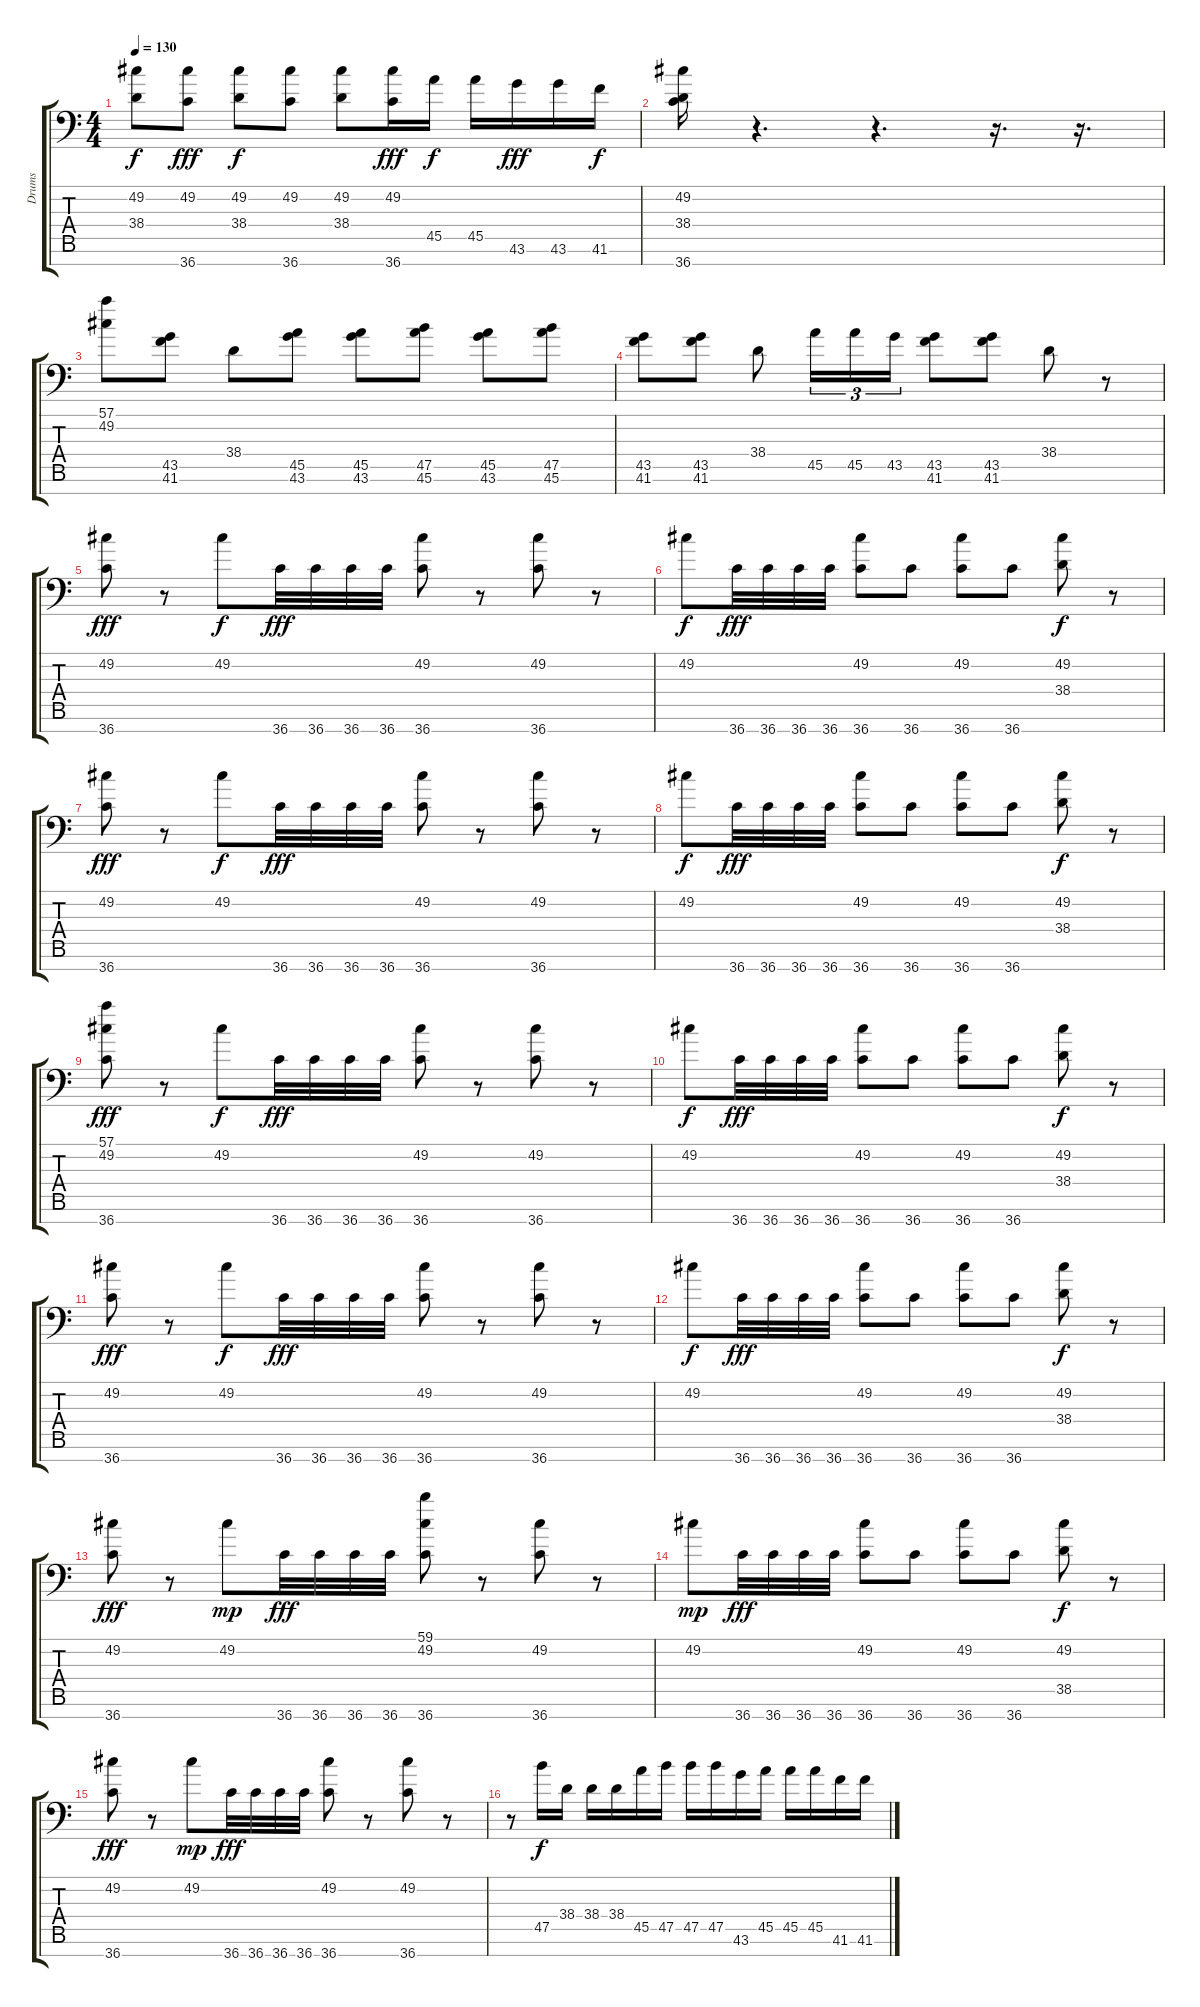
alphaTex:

\track ("Drums" "Drums") {instrument acousticgrandpiano}
\staff {score tabs}
\tuning (C-1 C-1 C-1 C-1 C-1 C-1 C-1) {hide}
\ts (4 4)
\tempo 130
\clef f4
\ks c
(49.2 38.4).8{dy f} (49.2 36.7).8{dy fff} (49.2 38.4).8{dy f} (49.2 36.7).8 (49.2 38.4).8 (49.2 36.7).16{dy fff} 45.5.16{dy f} 45.5.16 43.6.16{dy fff} 43.6.16 41.6.16{dy f} |
(49.2 38.4 36.7).16 r.4{d} r.4{d} r.16{d} r.16{d} |
(57.1 49.2).8 (43.5 41.6).8 38.4.8 (45.5 43.6).8 (45.5 43.6).8 (47.5 45.6).8 (45.5 43.6).8 (47.5 45.6).8 |
(43.5 41.6).8 (43.5 41.6).8 38.4.8 45.5.16{tu (3 2)} 45.5.16{tu (3 2)} 43.5.16{tu (3 2)} (43.5 41.6).8 (43.5 41.6).8 38.4.8 r.8 |
(49.2 36.7).8{dy fff} r.8 49.2.8{dy f} 36.7.32{dy fff} 36.7.32 36.7.32 36.7.32 (49.2 36.7).8 r.8 (49.2 36.7).8 r.8 |
49.2.8{dy f} 36.7.32{dy fff} 36.7.32 36.7.32 36.7.32 (49.2 36.7).8 36.7.8 (49.2 36.7).8 36.7.8 (49.2 38.4).8{dy f} r.8 |
(49.2 36.7).8{dy fff} r.8 49.2.8{dy f} 36.7.32{dy fff} 36.7.32 36.7.32 36.7.32 (49.2 36.7).8 r.8 (49.2 36.7).8 r.8 |
49.2.8{dy f} 36.7.32{dy fff} 36.7.32 36.7.32 36.7.32 (49.2 36.7).8 36.7.8 (49.2 36.7).8 36.7.8 (49.2 38.4).8{dy f} r.8 |
(57.1 49.2 36.7).8{dy fff} r.8 49.2.8{dy f} 36.7.32{dy fff} 36.7.32 36.7.32 36.7.32 (49.2 36.7).8 r.8 (49.2 36.7).8 r.8 |
49.2.8{dy f} 36.7.32{dy fff} 36.7.32 36.7.32 36.7.32 (49.2 36.7).8 36.7.8 (49.2 36.7).8 36.7.8 (49.2 38.4).8{dy f} r.8 |
(49.2 36.7).8{dy fff} r.8 49.2.8{dy f} 36.7.32{dy fff} 36.7.32 36.7.32 36.7.32 (49.2 36.7).8 r.8 (49.2 36.7).8 r.8 |
49.2.8{dy f} 36.7.32{dy fff} 36.7.32 36.7.32 36.7.32 (49.2 36.7).8 36.7.8 (49.2 36.7).8 36.7.8 (49.2 38.4).8{dy f} r.8 |
(49.2 36.7).8{dy fff} r.8 49.2.8{dy mp} 36.7.32{dy fff} 36.7.32 36.7.32 36.7.32 (59.1 49.2 36.7).8 r.8 (49.2 36.7).8 r.8 |
49.2.8{dy mp} 36.7.32{dy fff} 36.7.32 36.7.32 36.7.32 (49.2 36.7).8 36.7.8 (49.2 36.7).8 36.7.8 (49.2 38.5).8{dy f} r.8 |
(49.2 36.7).8{dy fff} r.8 49.2.8{dy mp} 36.7.32{dy fff} 36.7.32 36.7.32 36.7.32 (49.2 36.7).8 r.8 (49.2 36.7).8 r.8 |
r.8 47.5.16{dy f} 38.4.16 38.4.16 38.4.16 45.5.16 47.5.16 47.5.16 47.5.16 43.6.16 45.5.16 45.5.16 45.5.16 41.6.16 41.6.16
